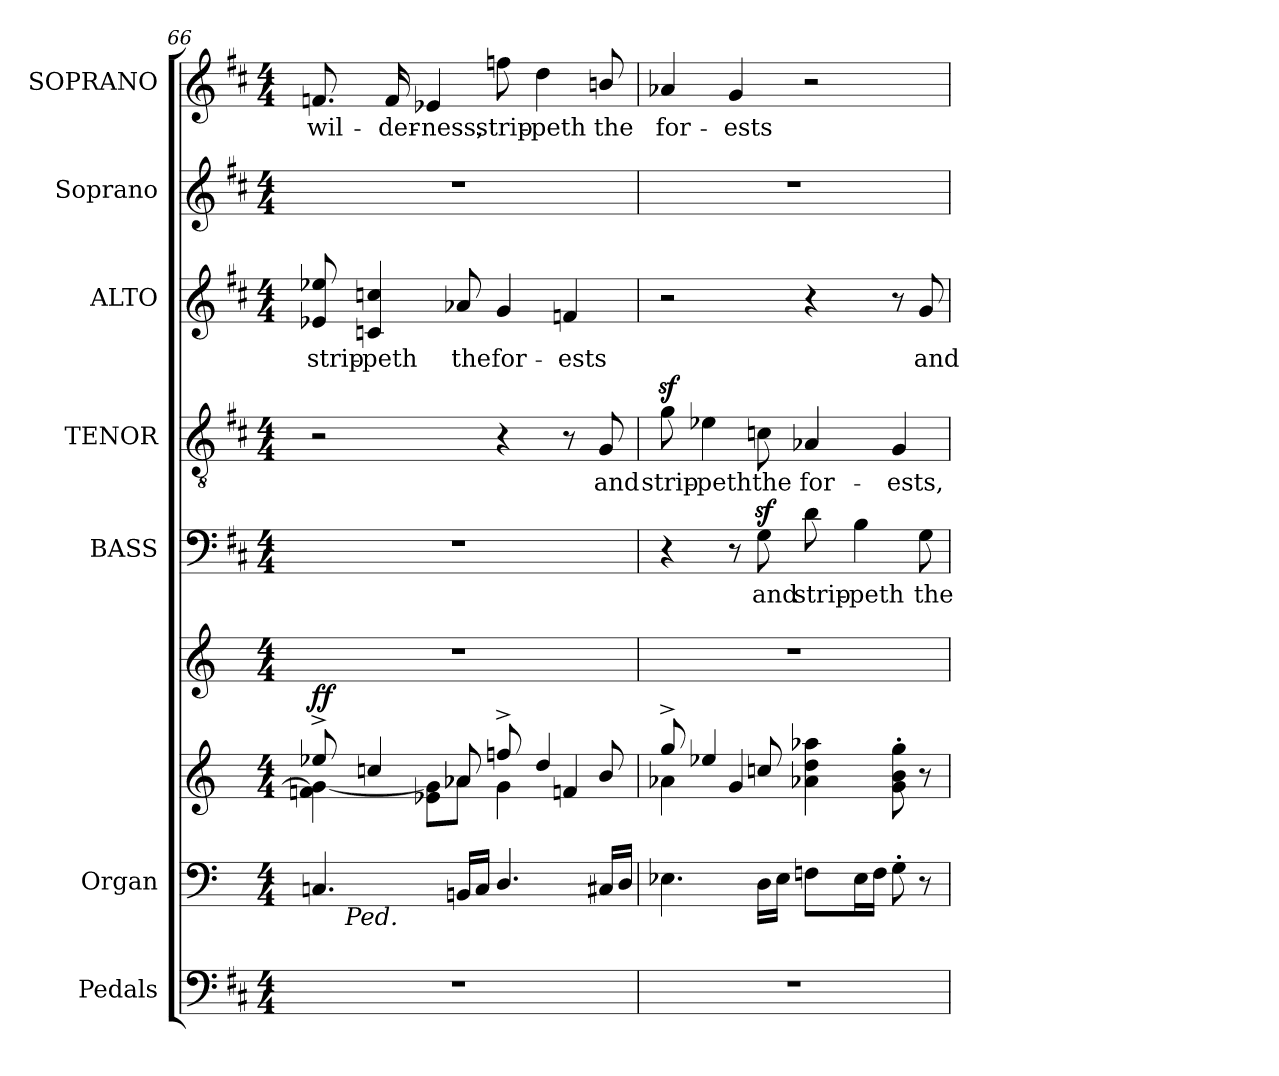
**kern	**kern	**kern	**kern	**dynam	**kern	**text	**kern	**text	**kern	**text	**kern	**kern	**text
*part7	*part6	*part6	*part6	*part6	*part5	*part5	*part4	*part4	*part3	*part3	*part2	*part1	*part1
*staff9	*staff8	*staff7	*staff6	*staff6/7/8	*staff5	*staff5	*staff4	*staff4	*staff3	*staff3	*staff2	*staff1	*staff1
*I"Pedals	*I"Organ	*	*	*	*I"BASS	*	*I"TENOR	*	*I"ALTO	*	*I"Soprano	*I"SOPRANO	*
*I'Ped.	*I'Org.	*	*	*	*I'B.	*	*I'T.	*	*I'A.	*	*I'S.	*I'S.	*
!!LO:LB:g=z
*clefF4	*clefF4	*clefG2	*clefG2	*	*clefF4	*	*clefGv2	*	*clefG2	*	*clefG2	*clefG2	*
*	*	*	*	*	*	*	*ITrd7c12	*	*	*	*	*	*
*k[f#c#]	*k[]	*k[]	*k[]	*	*k[f#c#]	*	*k[f#c#]	*	*k[f#c#]	*	*k[f#c#]	*k[f#c#]	*
*D:	*C:	*C:	*C:	*	*D:	*	*D:	*	*D:	*	*D:	*D:	*
*M4/4	*M4/4	*M4/4	*M4/4	*	*M4/4	*	*M4/4	*	*M4/4	*	*M4/4	*M4/4	*
=66	=66	=66	=66	=66	=66	=66	=66	=66	=66	=66	=66	=66	=66
*	*	*^	*	*	*	*	*	*	*	*	*	*	*
!	!	!	!	!	!	!	!	!	!	!	!LO:LY:b:color=#000000	!	!	!
!	!LO:TX:a:i:t=sonore	!	!	!	!	!	!	!	!	!	!	!	!	!
!	!	!	!	!	!	!	!	!	!	!	!	!	!	!LO:LY:b:color=#000000
*	*^	*	*	*	*	*	*	*	*	*	*	*	*	*
1r	4.Cni/	32ryy	8ee-X^i/	4fni\ 4gi_	1r	ff	1r	.	2r	.	8e-Xi/ 8ee-Xi	strip-	1r	8.fni/	wil-
.	.	64ryy	.	.	.	.	.	.	.	.	.	.	.	.	.
.	.	128...ryy	.	.	.	.	.	.	.	.	.	.	.	.	.
!	!	!LO:TX:b:i:t=Ped.	!	!	!	!	!	!	!	!	!	!	!	!	!
.	.	2ryy	.	.	.	.	.	.	.	.	.	.	.	.	.
!	!	!	!	!	!	!	!	!	!	!	!	!LO:LY:b:color=#000000	!	!	!
.	.	.	4ccni/	.	.	.	.	.	.	.	4cni/ 4ccni	-peth	.	.	.
!	!	!	!	!	!	!	!	!	!	!	!	!	!	!	!LO:LY:b:color=#000000
.	.	.	.	.	.	.	.	.	.	.	.	.	.	16fi/	-der-
!	!	!	!	!	!	!	!	!	!	!	!	!	!	!	!LO:LY:b:color=#000000
.	.	.	.	8e-Xi\ 8gi]L	.	.	.	.	.	.	.	.	.	4e-Xi/	-ness,
!	!	!	!	!	!	!	!	!	!	!	!	!LO:LY:b:color=#000000	!	!	!
.	16BBni/LL	.	8a-Xi/	8a-i\J	.	.	.	.	.	.	8a-Xi/	the	.	.	.
.	16Ci/JJ	.	.	.	.	.	.	.	.	.	.	.	.	.	.
!	!	!	!	!	!	!	!	!	!	!	!	!LO:LY:b:color=#000000	!	!	!
!	!	!	!	!	!	!	!	!	!	!	!	!	!	!	!LO:LY:b:color=#000000
.	4.Di/	.	8ffn^i/	4gi\	.	.	.	.	4r	.	4gi/	for-	.	8ffni\	strip-
.	.	4ryy	.	.	.	.	.	.	.	.	.	.	.	.	.
!	!	!	!	!	!	!	!	!	!	!	!	!	!	!	!LO:LY:b:color=#000000
.	.	.	4ddi/	.	.	.	.	.	.	.	.	.	.	4ddi\	-peth
!	!	!	!	!	!	!	!	!	!	!	!	!LO:LY:b:color=#000000	!	!	!
.	.	.	.	4fni/	.	.	.	.	8r	.	4fni/	-ests	.	.	.
.	.	8ryy	.	.	.	.	.	.	.	.	.	.	.	.	.
!	!	!	!	!	!	!	!	!	!	!LO:LY:b:color=#000000	!	!	!	!	!
!	!	!	!	!	!	!	!	!	!	!	!	!	!	!	!LO:LY:b:color=#000000
.	16C#Xi/LL	.	8bi/	.	.	.	.	.	8GGi/	and	.	.	.	8bni/	the
.	.	16ryy	.	.	.	.	.	.	.	.	.	.	.	.	.
.	16Di/JJ	.	.	.	.	.	.	.	.	.	.	.	.	.	.
.	.	1024ryy	.	.	.	.	.	.	.	.	.	.	.	.	.
*	*v	*v	*	*	*	*	*	*	*	*	*	*	*	*	*
=67	=67	=67	=67	=67	=67	=67	=67	=67	=67	=67	=67	=67	=67	=67
*	*^	*	*	*	*	*	*	*	*	*	*	*	*	*
!	!	!	!	!	!	!	!	!	!	!LO:LY:b:color=#000000	!	!	!	!	!
*	*v	*v	*	*	*	*	*	*	*	*	*	*	*	*	*
*	*^	*	*	*	*	*	*	*	*	*	*	*	*	*
!	!	!	!	!	!	!	!	!	!	!	!	!	!	!	!LO:LY:b:color=#000000
*	*v	*v	*	*	*	*	*	*	*	*	*	*	*	*	*
1r	4.E-Xi\	8gg^i/	4a-Xi\	1r	.	4r	.	8Gzi\	strip-	2r	.	1r	4a-Xi/	for-
!	!	!	!	!	!	!	!	!	!LO:LY:b:color=#000000	!	!	!	!	!
.	.	4ee-Xi/	.	.	.	.	.	4E-Xi\	-peth	.	.	.	.	.
!	!	!	!	!	!	!	!	!	!	!	!	!	!	!LO:LY:b:color=#000000
.	.	.	4gi/	.	.	8r	.	.	.	.	.	.	4gi/	-ests
!	!	!	!	!	!	!	!LO:LY:b:color=#000000	!	!	!	!	!	!	!
!	!	!	!	!	!	!	!	!	!LO:LY:b:color=#000000	!	!	!	!	!
.	16Di\LL	8ccni/	.	.	.	8Gzi\	and	8Cni\	the	.	.	.	.	.
.	16E-i\JJ	.	.	.	.	.	.	.	.	.	.	.	.	.
!	!	!	!	!	!	!	!LO:LY:b:color=#000000	!	!	!	!	!	!	!
!	!	!	!	!	!	!	!	!	!LO:LY:b:color=#000000	!	!	!	!	!
.	8Fni\L	4a-Xi\ 4ddi 4aa-Xi	2ryy	.	.	8di\	strip-	4AA-Xi/	for-	4r	.	.	2r	.
!	!	!	!	!	!	!	!LO:LY:b:color=#000000	!	!	!	!	!	!	!
.	16E-i\L	.	.	.	.	4Bi\	-peth	.	.	.	.	.	.	.
.	16Fi\JJ	.	.	.	.	.	.	.	.	.	.	.	.	.
!	!	!	!	!	!	!	!	!	!LO:LY:b:color=#000000	!	!	!	!	!
.	8G'i\	8gi\' 8bi' 8ggi'	.	.	.	.	.	4GGi/	-ests,	8r	.	.	.	.
!	!	!	!	!	!	!	!LO:LY:b:color=#000000	!	!	!	!	!	!	!
!	!	!	!	!	!	!	!	!	!	!	!LO:LY:b:color=#000000	!	!	!
.	8r	8r	.	.	.	8Gi\	the	.	.	8gi/	and	.	.	.
*	*	*v	*v	*	*	*	*	*	*	*	*	*	*	*
=	=	=	=	=	=	=	=	=	=	=	=	=	=
*-	*-	*-	*-	*-	*-	*-	*-	*-	*-	*-	*-	*-	*-
